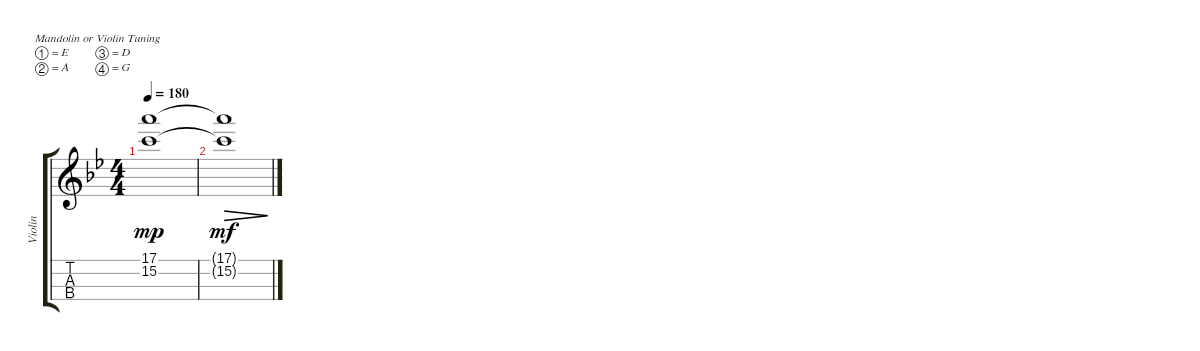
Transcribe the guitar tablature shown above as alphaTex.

\defaultSystemsLayout 4
\bracketExtendMode groupsimilarinstruments
\otherSystemsTrackNameOrientation horizontal
\track ("Violin" "Violin") {instrument violin}
\staff {score tabs}
\tuning (E5 A4 D4 G3)
\ts (4 4)
\tempo 180
\clef g2
\scale
0.333333
\ks bb
(15.2{t acc forcenatural} 17.1{t acc forcenatural}).1{dy mp} |
\scale
0.333333 (15.2{t acc forcenatural} 17.1{t acc forcenatural}).1{dec dy mf} |
\scale
0.333333 |
\scale
0.333333 |
\scale
0.333333 |
\scale
0.333333 |
\scale
0.333333 |
\scale
0.333333 |
\scale
0.333333 |
|
\scale
0.333333 |
\scale
0.333333 |
\scale
0.333333
